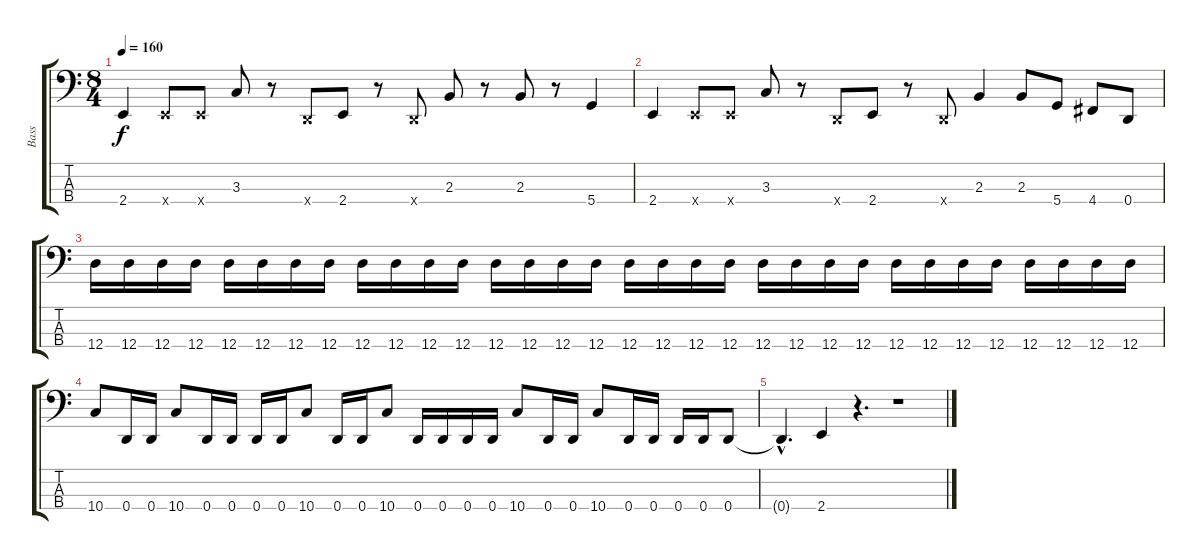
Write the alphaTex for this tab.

\track ("Bass" "Bass") {instrument electricbasspick}
\staff {score tabs}
\tuning (G2 D2 A1 D1) {hide}
\ts (8 4)
\tempo 160
\clef f4
\ks c
2.4.4{dy f} 2.4{x}.8 2.4{x}.8 3.3.8 r.8 0.4{x}.8 2.4.8 r.8 0.4{x}.8 2.3.8 r.8 2.3.8 r.8 5.4.4 |
2.4.4 2.4{x}.8 2.4{x}.8 3.3.8 r.8 0.4{x}.8 2.4.8 r.8 0.4{x}.8 2.3.4 2.3.8 5.4.8 4.4.8 0.4.8 |
12.4.16 12.4.16 12.4.16 12.4.16 12.4.16 12.4.16 12.4.16 12.4.16 12.4.16 12.4.16 12.4.16 12.4.16 12.4.16 12.4.16 12.4.16 12.4.16 12.4.16 12.4.16 12.4.16 12.4.16 12.4.16 12.4.16 12.4.16 12.4.16 12.4.16 12.4.16 12.4.16 12.4.16 12.4.16 12.4.16 12.4.16 12.4.16 |
10.4.8 0.4.16 0.4.16 10.4.8 0.4.16 0.4.16 0.4.16 0.4.16 10.4.8 0.4.16 0.4.16 10.4.8 0.4.16 0.4.16 0.4.16 0.4.16 10.4.8 0.4.16 0.4.16 10.4.8 0.4.16 0.4.16 0.4.16 0.4.16 0.4.8 |
0.4{hac t}.4{d} 2.4.4 r.4{d} r.1
